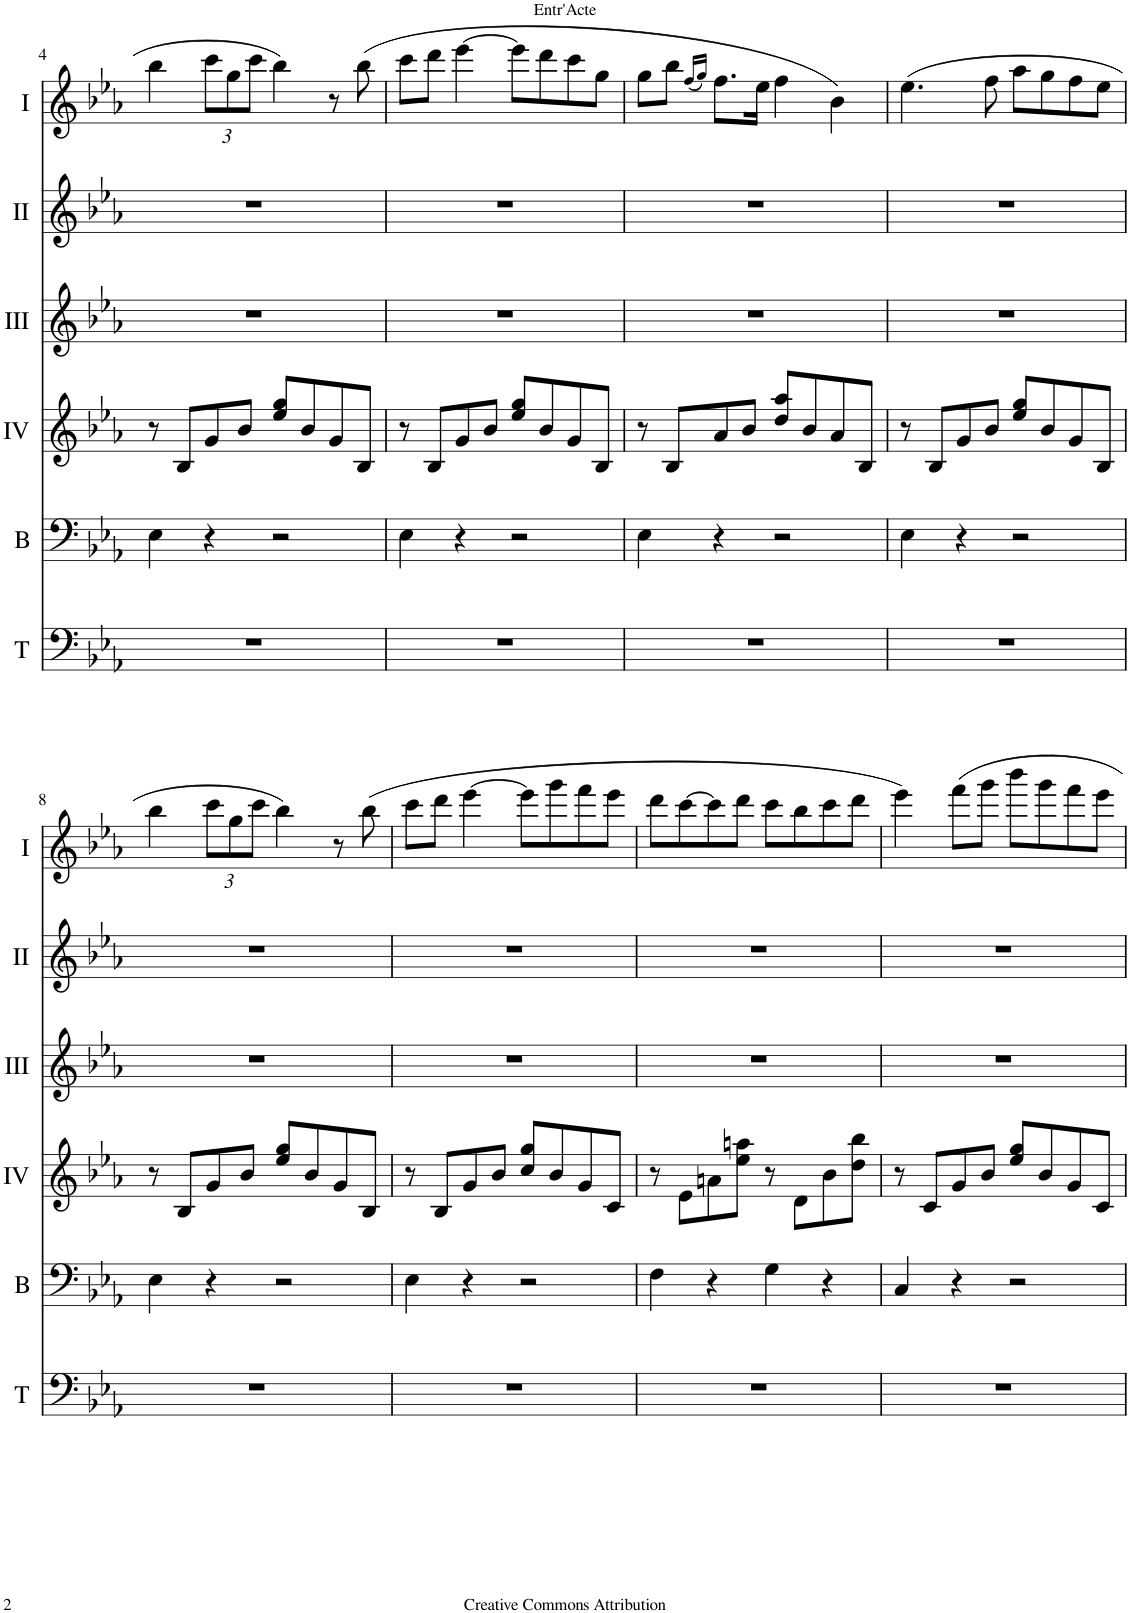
**kern	**kern	**kern	**kern	**kern	**kern
*part6	*part5	*part4	*part3	*part2	*part1
*staff6	*staff5	*staff4	*staff3	*staff2	*staff1
*I"Timpani	*I"Basson	*I"Acc. 4	*I"Acc. 3	*I"Acc. 2	*I"Acc.1
*I'T	*I'B	*	*	*	*
!!LO:PB:g=z
*clefF4	*clefF4	*clefG2	*clefG2	*clefG2	*clefG2
*	*Trd7c12	*Trd7c12	*Trd7c12	*	*
*k[b-e-a-]	*k[b-e-a-]	*k[b-e-a-]	*k[b-e-a-]	*k[b-e-a-]	*k[b-e-a-]
*M4/4	*M4/4	*M4/4	*M4/4	*M4/4	*M4/4
*met(c)	*met(c)	*met(c)	*met(c)	*met(c)	*met(c)
=4	=4	=4	=4	=4	=4
1r	4E-\	8r	1r	1r	4bb-\
.	.	8B-/L	.	.	.
*	*	*	*	*	*Xbrackettup
.	4r	8g/	.	.	12ccc\L
.	.	.	.	.	12gg\
.	.	8b-/J	.	.	.
.	.	.	.	.	12ccc\J
.	2r	8ee-/ 8gg/L	.	.	4bb-\
.	.	8b-/	.	.	.
.	.	8g/	.	.	8r
.	.	8B-/J	.	.	(8bb-\
=5	=5	=5	=5	=5	=5
1r	4E-\	8r	1r	1r	8ccc\L
.	.	8B-/L	.	.	8ddd\J
.	4r	8g/	.	.	[4eee-\
.	.	8b-/J	.	.	.
.	2r	8ee-/ 8gg/L	.	.	8eee-\L]
.	.	8b-/	.	.	8ddd\
.	.	8g/	.	.	8ccc\
.	.	8B-/J	.	.	8gg\J
=6	=6	=6	=6	=6	=6
1r	4E-\	8r	1r	1r	8gg\L
.	.	8B-/L	.	.	8bb-\J
.	.	.	.	.	(16qff/LL
.	.	.	.	.	16qgg/JJ)
.	4r	8a-/	.	.	8.ff\L
.	.	8b-/J	.	.	.
.	.	.	.	.	16ee-\Jk
.	2r	8dd/ 8aa-/L	.	.	4ff\
.	.	8b-/	.	.	.
.	.	8a-/	.	.	4b-\)
.	.	8B-/J	.	.	.
=7	=7	=7	=7	=7	=7
1r	4E-\	8r	1r	1r	(4.ee-\
.	.	8B-/L	.	.	.
.	4r	8g/	.	.	.
.	.	8b-/J	.	.	8ff\
.	2r	8ee-/ 8gg/L	.	.	8aa-\L
.	.	8b-/	.	.	8gg\
.	.	8g/	.	.	8ff\
.	.	8B-/J	.	.	8ee-\J
!!LO:LB:g=z
=8	=8	=8	=8	=8	=8
1r	4E-\	8r	1r	1r	4bb-\
.	.	8B-/L	.	.	.
.	4r	8g/	.	.	12ccc\L
.	.	.	.	.	12gg\
.	.	8b-/J	.	.	.
.	.	.	.	.	12ccc\J
.	2r	8ee-/ 8gg/L	.	.	4bb-\)
.	.	8b-/	.	.	.
.	.	8g/	.	.	8r
.	.	8B-/J	.	.	(8bb-\
=9	=9	=9	=9	=9	=9
1r	4E-\	8r	1r	1r	8ccc\L
.	.	8B-/L	.	.	8ddd\J
.	4r	8g/	.	.	[4eee-\
.	.	8b-/J	.	.	.
.	2r	8cc/ 8gg/L	.	.	8eee-\L]
.	.	8b-/	.	.	8ggg\
.	.	8g/	.	.	8fff\
.	.	8c/J	.	.	8eee-\J
=10	=10	=10	=10	=10	=10
1r	4F\	8r	1r	1r	8ddd\L
.	.	8e-\L	.	.	[8ccc\
.	4r	8an\	.	.	8ccc\]
.	.	8ee-\ 8aan\J	.	.	8ddd\J
.	4G\	8r	.	.	8ccc\L
.	.	8d\L	.	.	8bb-\
.	4r	8b-\	.	.	8ccc\
.	.	8dd\ 8bb-\J	.	.	8ddd\J
=11	=11	=11	=11	=11	=11
1r	4C/	8r	1r	1r	4eee-\)
.	.	8c/L	.	.	.
.	4r	8g/	.	.	8fff\L
.	.	8b-/J	.	.	8ggg\J
.	2r	8ee-/ 8gg/L	.	.	8bbb-\L
.	.	8b-/	.	.	8ggg\
.	.	8g/	.	.	8fff\
.	.	8c/J	.	.	8eee-\J
=	=	=	=	=	=
*-	*-	*-	*-	*-	*-
